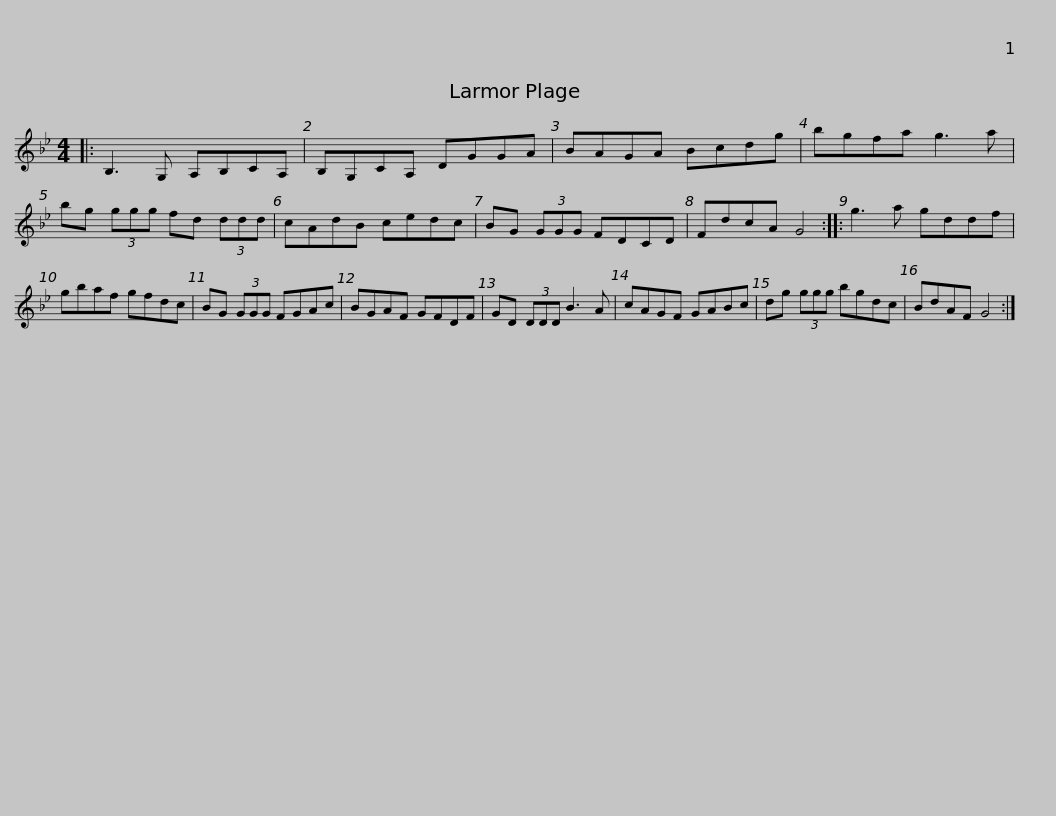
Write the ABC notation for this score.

X:1
L:1/8
M:4/4
I:linebreak $
K:Gmin
V:1 treble
V:1
|: B,3 G, A,B,CA, | B,G,CA, DGGA | BAGA Bcdg | bgfa g3 a | bg (3ggg fd (3ddd |$ %5
 cAdB cedc | BG (3GGG FDCD | FdcA G4 :: g3 a gddf | gbaf gfdc |$ %10
 BG (3GGG FGAc | BGAF GFDF | GD (3DDD B3 A | cAGF GABc | dg (3ggg bgdc |$ %15
 BdAF G4 :| %16
